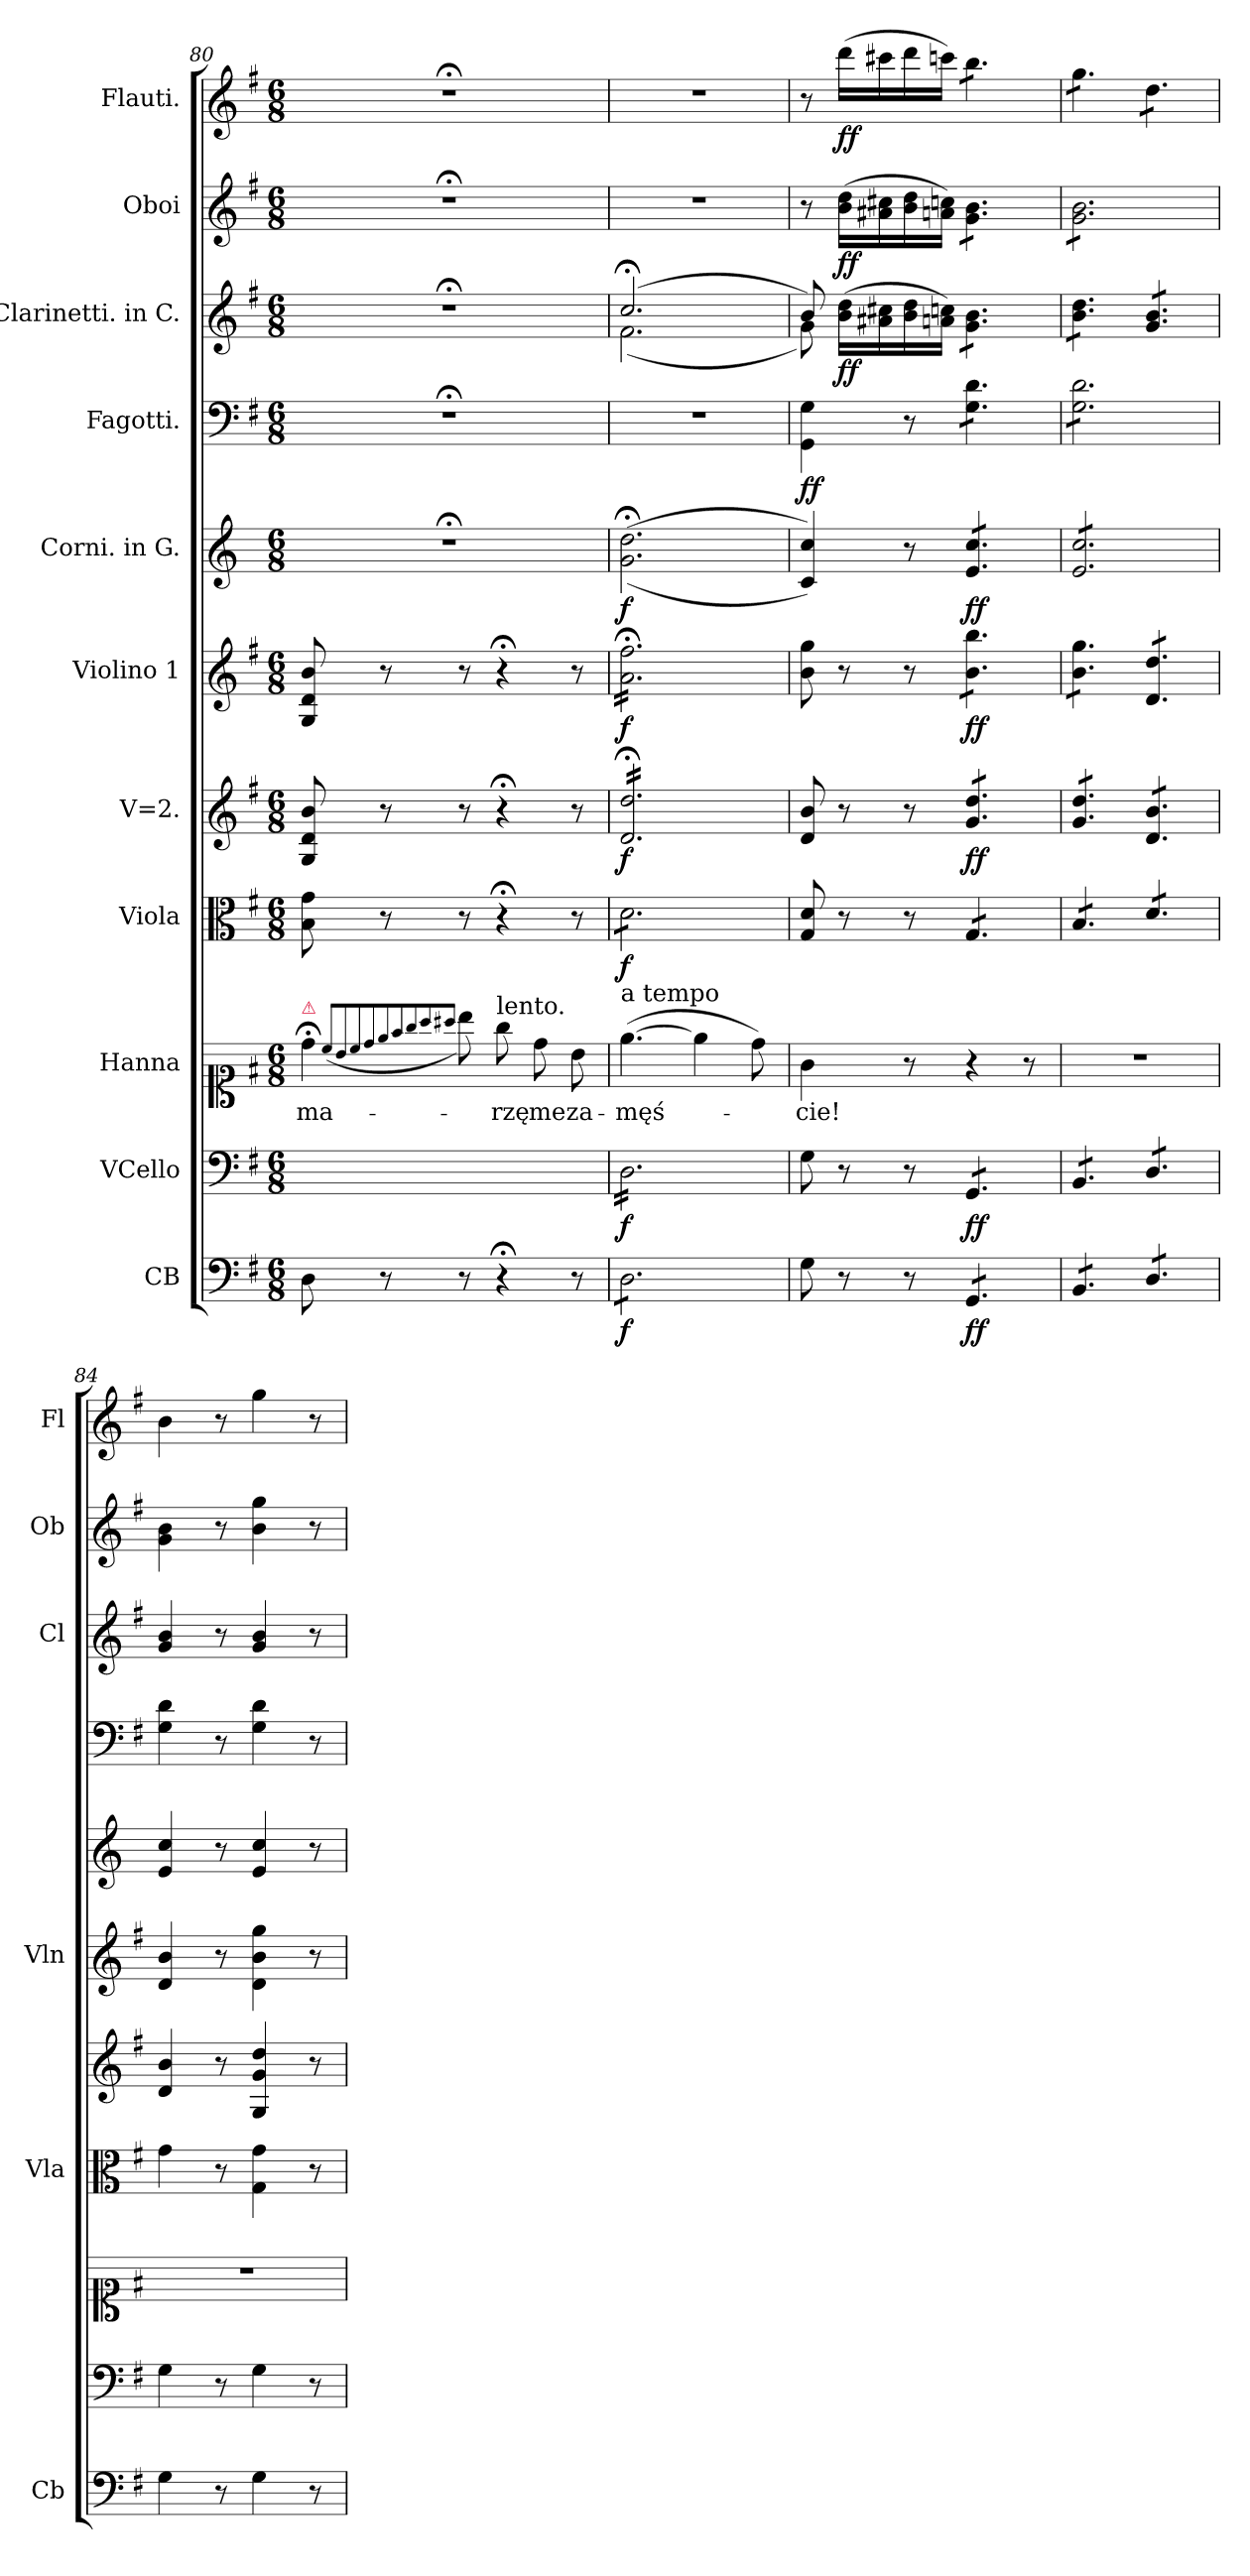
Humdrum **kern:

**kern	**dynam	**kern	**dynam	**kern	**text	**kern	**dynam	**kern	**dynam	**kern	**dynam	**kern	**dynam	**kern	**dynam	**kern	**dynam	**kern	**dynam	**kern	**dynam
*part11	*part11	*part10	*part10	*part9	*part9	*part8	*part8	*part7	*part7	*part6	*part6	*part5	*part5	*part4	*part4	*part3	*part3	*part2	*part2	*part1	*part1
*staff11	*staff11	*staff10	*staff10	*staff9	*staff9	*staff8	*staff8	*staff7	*staff7	*staff6	*staff6	*staff5	*staff5	*staff4	*staff4	*staff3	*staff3	*staff2	*staff2	*staff1	*staff1
*I"CB	*	*I"VCello	*	*I"Hanna	*	*I"Viola	*	*I"V=2.	*	*I"Violino 1	*	*I"Corni. in G.	*	*I"Fagotti.	*	*I"Clarinetti. in C.	*	*I"Oboi	*	*I"Flauti.	*
*I'Cb	*	*	*	*	*	*I'Vla	*	*	*	*I'Vln	*	*	*	*	*	*I'Cl	*	*I'Ob	*	*I'Fl	*
*clefF4	*	*clefF4	*	*clefC1	*	*clefC3	*	*clefG2	*	*clefG2	*	*clefG2	*	*clefF4	*	*clefG2	*	*clefG2	*	*clefG2	*
*ITrd8c12	*	*	*	*	*	*	*	*	*	*	*	*ITrd3c5	*	*	*	*	*	*	*	*	*
*k[f#]	*	*k[f#]	*	*k[f#]	*	*k[f#]	*	*k[f#]	*	*k[f#]	*	*k[f#]	*	*k[f#]	*	*k[f#]	*	*k[f#]	*	*k[f#]	*
*M6/8	*	*M6/8	*	*M6/8	*	*M6/8	*	*M6/8	*	*M6/8	*	*M6/8	*	*M6/8	*	*M6/8	*	*M6/8	*	*M6/8	*
=80	=80	=80	=80	=80	=80	=80	=80	=80	=80	=80	=80	=80	=80	=80	=80	=80	=80	=80	=80	=80	=80
!	!	!	!	!LO:TX:a:color=crimson:t=⚠	!	!	!	!	!	!	!	!	!	!	!	!	!	!	!	!	!
8DD\	.	8D\yy	.	4dd;<\	ma-	8B\ 8g\	.	8G/ 8d/ 8b/	.	8G/ 8d/ 8b/	.	2.r;<	.	2.r;<	.	2.r;<	.	2.r;<	.	2.r;<	.
8r	.	8ryy	.	.	.	8r	.	8r	.	8r	.	.	.	.	.	.	.	.	.	.	.
.	.	.	.	(8qqcc/L	.	.	.	.	.	.	.	.	.	.	.	.	.	.	.	.	.
.	.	.	.	8qqb/	.	.	.	.	.	.	.	.	.	.	.	.	.	.	.	.	.
.	.	.	.	8qqcc/	.	.	.	.	.	.	.	.	.	.	.	.	.	.	.	.	.
.	.	.	.	8qqdd/	.	.	.	.	.	.	.	.	.	.	.	.	.	.	.	.	.
.	.	.	.	8qqee/	.	.	.	.	.	.	.	.	.	.	.	.	.	.	.	.	.
.	.	.	.	8qqff#/	.	.	.	.	.	.	.	.	.	.	.	.	.	.	.	.	.
.	.	.	.	8qqgg/	.	.	.	.	.	.	.	.	.	.	.	.	.	.	.	.	.
.	.	.	.	8qqaa/	.	.	.	.	.	.	.	.	.	.	.	.	.	.	.	.	.
.	.	.	.	8qqaa#X/J	.	.	.	.	.	.	.	.	.	.	.	.	.	.	.	.	.
8r	.	8ryy	.	8bb\)	.	8r	.	8r	.	8r	.	.	.	.	.	.	.	.	.	.	.
!	!	!	!	!LO:TX:a:t=lento.	!	!	!	!	!	!	!	!	!	!	!	!	!	!	!	!	!
4r;<	.	4ryy	.	8gg\	-rzę	4r;<	.	4r;<	.	4r;<	.	.	.	.	.	.	.	.	.	.	.
.	.	.	.	8dd\	me	.	.	.	.	.	.	.	.	.	.	.	.	.	.	.	.
8r	.	8ryy	.	8b\	za-	8r	.	8r	.	8r	.	.	.	.	.	.	.	.	.	.	.
=81	=81	=81	=81	=81	=81	=81	=81	=81	=81	=81	=81	=81	=81	=81	=81	=81	=81	=81	=81	=81	=81
*	*	*	*	*	*	*	*	*	*	*	*	*	*	*	*	*^	*	*	*	*	*
!	!	!	!	!LO:TX:a:t=a tempo	!	!	!	!	!	!	!	!	!	!	!	!	!	!	!	!	!	!
*tremolo	*	*	*	*	*	*	*	*	*	*	*	*	*	*	*	*	*	*	*	*	*	*
*	*	*tremolo	*	*	*	*	*	*	*	*	*	*	*	*	*	*	*	*	*	*	*	*
*	*	*	*	*	*	*tremolo	*	*	*	*	*	*	*	*	*	*	*	*	*	*	*	*
*	*	*	*	*	*	*	*	*tremolo	*	*	*	*	*	*	*	*	*	*	*	*	*	*
*	*	*	*	*	*	*	*	*	*	*tremolo	*	*	*	*	*	*	*	*	*	*	*	*
8DD\L	f	16D\LL	f	([4.ee\	-męś-	8d\L	f	16d;/ 16dd;/LL	f	16a;<\ 16ff#;<\LL	f	(<(>2.d;<\ 2.a;<\	f	2.r	.	(2.cc;</	(2.f#\	.	2.r	.	2.r	.
.	.	16D\	.	.	.	.	.	16d;/ 16dd;/	.	16a;<\ 16ff#;<\	.	.	.	.	.	.	.	.	.	.	.	.
8DD\	.	16D\	.	.	.	8d\	.	16d;/ 16dd;/	.	16a;<\ 16ff#;<\	.	.	.	.	.	.	.	.	.	.	.	.
.	.	16D\	.	.	.	.	.	16d;/ 16dd;/	.	16a;<\ 16ff#;<\	.	.	.	.	.	.	.	.	.	.	.	.
8DD\	.	16D\	.	.	.	8d\	.	16d;/ 16dd;/	.	16a;<\ 16ff#;<\	.	.	.	.	.	.	.	.	.	.	.	.
.	.	16D\	.	.	.	.	.	16d;/ 16dd;/	.	16a;<\ 16ff#;<\	.	.	.	.	.	.	.	.	.	.	.	.
8DD\	.	16D\	.	4ee\]	.	8d\	.	16d;/ 16dd;/	.	16a;<\ 16ff#;<\	.	.	.	.	.	.	.	.	.	.	.	.
.	.	16D\	.	.	.	.	.	16d;/ 16dd;/	.	16a;<\ 16ff#;<\	.	.	.	.	.	.	.	.	.	.	.	.
8DD\	.	16D\	.	.	.	8d\	.	16d;/ 16dd;/	.	16a;<\ 16ff#;<\	.	.	.	.	.	.	.	.	.	.	.	.
.	.	16D\	.	.	.	.	.	16d;/ 16dd;/	.	16a;<\ 16ff#;<\	.	.	.	.	.	.	.	.	.	.	.	.
8DD\J	.	16D\	.	8dd\)	.	8d\J	.	16d;/ 16dd;/	.	16a;<\ 16ff#;<\	.	.	.	.	.	.	.	.	.	.	.	.
*	*	*	*	*	*	*Xtremolo	*	*	*	*	*	*	*	*	*	*	*	*	*	*	*	*
*Xtremolo	*	*	*	*	*	*	*	*	*	*	*	*	*	*	*	*	*	*	*	*	*	*
.	.	16D\JJ	.	.	.	.	.	16d;/ 16dd;/JJ	.	16a;<\ 16ff#;<\JJ	.	.	.	.	.	.	.	.	.	.	.	.
*	*	*	*	*	*	*	*	*	*	*Xtremolo	*	*	*	*	*	*	*	*	*	*	*	*
*	*	*	*	*	*	*	*	*Xtremolo	*	*	*	*	*	*	*	*	*	*	*	*	*	*
*	*	*Xtremolo	*	*	*	*	*	*	*	*	*	*	*	*	*	*	*	*	*	*	*	*
=82	=82	=82	=82	=82	=82	=82	=82	=82	=82	=82	=82	=82	=82	=82	=82	=82	=82	=82	=82	=82	=82	=82
8GG\	.	8G\	.	4g\	-cie!	8G/ 8d/	.	8d/ 8b/	.	8b\ 8gg\	.	4G/ 4g/))	.	4GG\ 4G\	ff	8b/)	8g\)	.	8r	.	8r	.
8r	.	8r	.	.	.	8r	.	8r	.	8r	.	.	.	.	.	8ryy	(16b\ 16dd\LL	ff	(16b\ 16dd\LL	ff	(16ddd\LL	ff
.	.	.	.	.	.	.	.	.	.	.	.	.	.	.	.	.	16a#X\ 16cc#X\	.	16a#X\ 16cc#X\	.	16ccc#X\	.
8r	.	8r	.	8r	.	8r	.	8r	.	8r	.	8r	.	8r	.	2ryy	16b\ 16dd\	.	16b\ 16dd\	.	16ddd\	.
.	.	.	.	.	.	.	.	.	.	.	.	.	.	.	.	.	16an\ 16ccn\JJ)	.	16an\ 16ccn\JJ)	.	16cccn\JJ)	.
*tremolo	*	*	*	*	*	*	*	*	*	*	*	*	*	*	*	*	*	*	*	*	*	*
*	*	*tremolo	*	*	*	*	*	*	*	*	*	*	*	*	*	*	*	*	*	*	*	*
*	*	*	*	*	*	*tremolo	*	*	*	*	*	*	*	*	*	*	*	*	*	*	*	*
*	*	*	*	*	*	*	*	*tremolo	*	*	*	*	*	*	*	*	*	*	*	*	*	*
*	*	*	*	*	*	*	*	*	*	*tremolo	*	*	*	*	*	*	*	*	*	*	*	*
*	*	*	*	*	*	*	*	*	*	*	*	*tremolo	*	*	*	*	*	*	*	*	*	*
*	*	*	*	*	*	*	*	*	*	*	*	*	*	*tremolo	*	*	*	*	*	*	*	*
*	*	*	*	*	*	*	*	*	*	*	*	*	*	*	*	*tremolo	*	*	*	*	*	*
*	*	*	*	*	*	*	*	*	*	*	*	*	*	*	*	*	*	*	*tremolo	*	*	*
*	*	*	*	*	*	*	*	*	*	*	*	*	*	*	*	*	*	*	*	*	*tremolo	*
8GGG/L	ff	8GG/L	ff	4r	.	8G/L	.	8g/ 8dd/L	ff	8b\ 8bb\L	ff	8B/ 8g/L	ff	8G\ 8d\L	.	.	8g\ 8b\L	.	8g\ 8b\L	.	8bb\L	.
8GGG/	.	8GG/	.	.	.	8G/	.	8g/ 8dd/	.	8b\ 8bb\	.	8B/ 8g/	.	8G\ 8d\	.	.	8g\ 8b\	.	8g\ 8b\	.	8bb\	.
8GGG/J	.	8GG/J	.	8r	.	8G/J	.	8g/ 8dd/J	.	8b\ 8bb\J	.	8B/ 8g/J	.	8G\ 8d\J	.	.	8g\ 8b\J	.	8g\ 8b\J	.	8bb\J	.
*	*	*	*	*	*	*	*	*	*	*	*	*	*	*	*	*v	*v	*	*	*	*	*
=83	=83	=83	=83	=83	=83	=83	=83	=83	=83	=83	=83	=83	=83	=83	=83	=83	=83	=83	=83	=83	=83
8BBB/L	.	8BB/L	.	2.r	.	8B/L	.	8g/ 8dd/L	.	8b\ 8gg\L	.	8B/ 8g/L	.	8G\ 8d\L	.	8b\ 8dd\L	.	8g\ 8b\L	.	8gg\L	.
8BBB/	.	8BB/	.	.	.	8B/	.	8g/ 8dd/	.	8b\ 8gg\	.	8B/ 8g/	.	8G\ 8d\	.	8b\ 8dd\	.	8g\ 8b\	.	8gg\	.
8BBB/J	.	8BB/J	.	.	.	8B/J	.	8g/ 8dd/J	.	8b\ 8gg\J	.	8B/ 8g/	.	8G\ 8d\	.	8b\ 8dd\J	.	8g\ 8b\	.	8gg\J	.
8DD/L	.	8D/L	.	.	.	8d/L	.	8d/ 8b/L	.	8d/ 8dd/L	.	8B/ 8g/	.	8G\ 8d\	.	8g/ 8b/L	.	8g\ 8b\	.	8dd\L	.
8DD/	.	8D/	.	.	.	8d/	.	8d/ 8b/	.	8d/ 8dd/	.	8B/ 8g/	.	8G\ 8d\	.	8g/ 8b/	.	8g\ 8b\	.	8dd\	.
8DD/J	.	8D/J	.	.	.	8d/J	.	8d/ 8b/J	.	8d/ 8dd/J	.	8B/ 8g/J	.	8G\ 8d\J	.	8g/ 8b/J	.	8g\ 8b\J	.	8dd\J	.
*	*	*	*	*	*	*	*	*	*	*	*	*	*	*	*	*	*	*	*	*Xtremolo	*
*	*	*	*	*	*	*	*	*	*	*	*	*	*	*	*	*	*	*Xtremolo	*	*	*
*	*	*	*	*	*	*	*	*	*	*	*	*	*	*	*	*Xtremolo	*	*	*	*	*
*	*	*	*	*	*	*	*	*	*	*	*	*	*	*Xtremolo	*	*	*	*	*	*	*
*	*	*	*	*	*	*	*	*	*	*	*	*Xtremolo	*	*	*	*	*	*	*	*	*
*	*	*	*	*	*	*	*	*	*	*Xtremolo	*	*	*	*	*	*	*	*	*	*	*
*	*	*	*	*	*	*	*	*Xtremolo	*	*	*	*	*	*	*	*	*	*	*	*	*
*	*	*	*	*	*	*Xtremolo	*	*	*	*	*	*	*	*	*	*	*	*	*	*	*
*	*	*Xtremolo	*	*	*	*	*	*	*	*	*	*	*	*	*	*	*	*	*	*	*
*Xtremolo	*	*	*	*	*	*	*	*	*	*	*	*	*	*	*	*	*	*	*	*	*
=84	=84	=84	=84	=84	=84	=84	=84	=84	=84	=84	=84	=84	=84	=84	=84	=84	=84	=84	=84	=84	=84
4GG\	.	4G\	.	2.r	.	4g\	.	4d/ 4b/	.	4d/ 4b/	.	4B/ 4g/	.	4G\ 4d\	.	4g/ 4b/	.	4g\ 4b\	.	4b\	.
8r	.	8r	.	.	.	8r	.	8r	.	8r	.	8r	.	8r	.	8r	.	8r	.	8r	.
4GG\	.	4G\	.	.	.	4G\ 4g\	.	4G/ 4g/ 4dd/	.	4d\ 4b\ 4gg\	.	4B/ 4g/	.	4G\ 4d\	.	4g/ 4b/	.	4b\ 4gg\	.	4gg\	.
8r	.	8r	.	.	.	8r	.	8r	.	8r	.	8r	.	8r	.	8r	.	8r	.	8r	.
=	=	=	=	=	=	=	=	=	=	=	=	=	=	=	=	=	=	=	=	=	=
*-	*-	*-	*-	*-	*-	*-	*-	*-	*-	*-	*-	*-	*-	*-	*-	*-	*-	*-	*-	*-	*-
